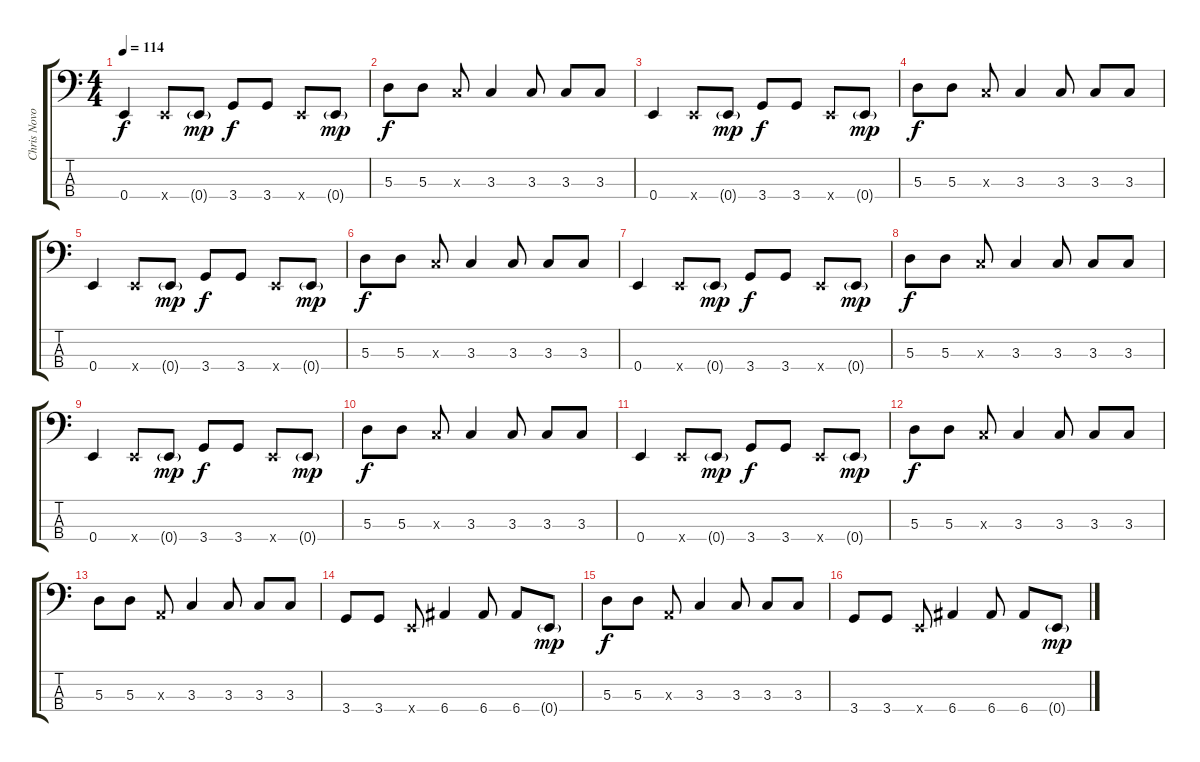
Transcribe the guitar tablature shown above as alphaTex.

\track ("Chris Novocelic" "Chris Novo") {instrument acousticbass}
\staff {score tabs}
\tuning (G2 D2 A1 E1) {hide}
\ts (4 4)
\tempo 114
\clef f4
\ks c
0.4.4{dy f instrument acousticbass} 0.4{x}.8 0.4{g}.8{dy mp} 3.4.8{dy f} 3.4.8 0.4{x}.8 0.4{g}.8{dy mp} |
5.3.8{dy f} 5.3.8 3.3{x}.8 3.3.4 3.3.8 3.3.8 3.3.8 |
0.4.4 0.4{x}.8 0.4{g}.8{dy mp} 3.4.8{dy f} 3.4.8 0.4{x}.8 0.4{g}.8{dy mp} |
5.3.8{dy f} 5.3.8 3.3{x}.8 3.3.4 3.3.8 3.3.8 3.3.8 |
0.4.4 0.4{x}.8 0.4{g}.8{dy mp} 3.4.8{dy f} 3.4.8 0.4{x}.8 0.4{g}.8{dy mp} |
5.3.8{dy f} 5.3.8 3.3{x}.8 3.3.4 3.3.8 3.3.8 3.3.8 |
0.4.4 0.4{x}.8 0.4{g}.8{dy mp} 3.4.8{dy f} 3.4.8 0.4{x}.8 0.4{g}.8{dy mp} |
5.3.8{dy f} 5.3.8 3.3{x}.8 3.3.4 3.3.8 3.3.8 3.3.8 |
0.4.4 0.4{x}.8 0.4{g}.8{dy mp} 3.4.8{dy f} 3.4.8 0.4{x}.8 0.4{g}.8{dy mp} |
5.3.8{dy f} 5.3.8 3.3{x}.8 3.3.4 3.3.8 3.3.8 3.3.8 |
0.4.4 0.4{x}.8 0.4{g}.8{dy mp} 3.4.8{dy f} 3.4.8 0.4{x}.8 0.4{g}.8{dy mp} |
5.3.8{dy f} 5.3.8 3.3{x}.8 3.3.4 3.3.8 3.3.8 3.3.8 |
5.3.8 5.3.8 0.3{x}.8 3.3.4 3.3.8 3.3.8 3.3.8 |
3.4.8 3.4.8 0.4{x}.8 6.4.4 6.4.8 6.4.8 0.4{g}.8{dy mp} |
5.3.8{dy f} 5.3.8 0.3{x}.8 3.3.4 3.3.8 3.3.8 3.3.8 |
3.4.8 3.4.8 0.4{x}.8 6.4.4 6.4.8 6.4.8 0.4{g}.8{dy mp}
